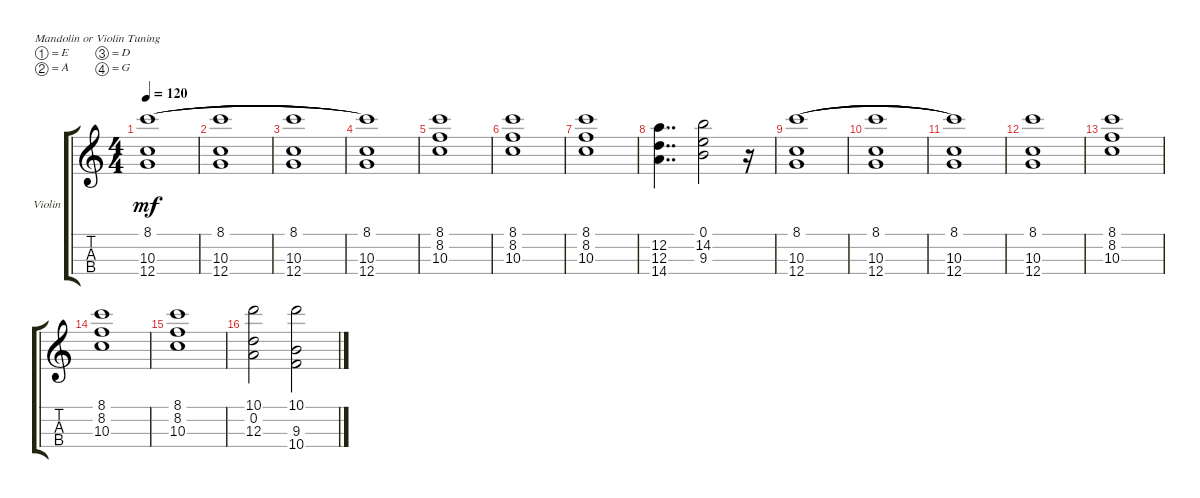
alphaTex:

\defaultSystemsLayout 4
\bracketExtendMode groupsimilarinstruments
\firstSystemTrackNameOrientation horizontal
\otherSystemsTrackNameOrientation horizontal
\track ("VIO Strings|Holding note" "Violin") {instrument violin}
\staff {score tabs}
\tuning (E5 A4 D4 G3)
\ts (4 4)
\tempo 120
\clef g2
\scale
0.333333
\ks c
(8.1 10.3 12.4).1{dy mf legatoorigin} |
\scale
0.333333 (8.1 10.3 12.4).1{legatoorigin} |
\scale
0.333333 (8.1 10.3 12.4).1{legatoorigin} |
\scale
0.333333 (8.1 10.3 12.4).1 |
\scale
0.333333 (8.1 8.2 10.3).1 |
\scale
0.333333 (8.1 8.2 10.3).1 |
\scale
0.333333 (8.1 8.2 10.3).1 |
\scale
0.333333 (12.2 12.3 14.4).4{dd} (9.3 0.1 14.2).2 r.16 |
\scale
0.333333 (8.1 10.3 12.4).1{legatoorigin} |
\scale
0.333333 (8.1 10.3 12.4).1{legatoorigin} |
\scale
0.333333 (8.1 10.3 12.4).1 |
\scale
0.333333 (8.1 10.3 12.4).1 |
\scale
0.333333 (8.1 8.2 10.3).1 |
\scale
0.333333 (8.1 8.2 10.3).1 |
\scale
0.333333 (8.1 8.2 10.3).1 |
\scale
0.333333 (10.1 12.3 0.2).2 (10.1 9.3 10.4).2
